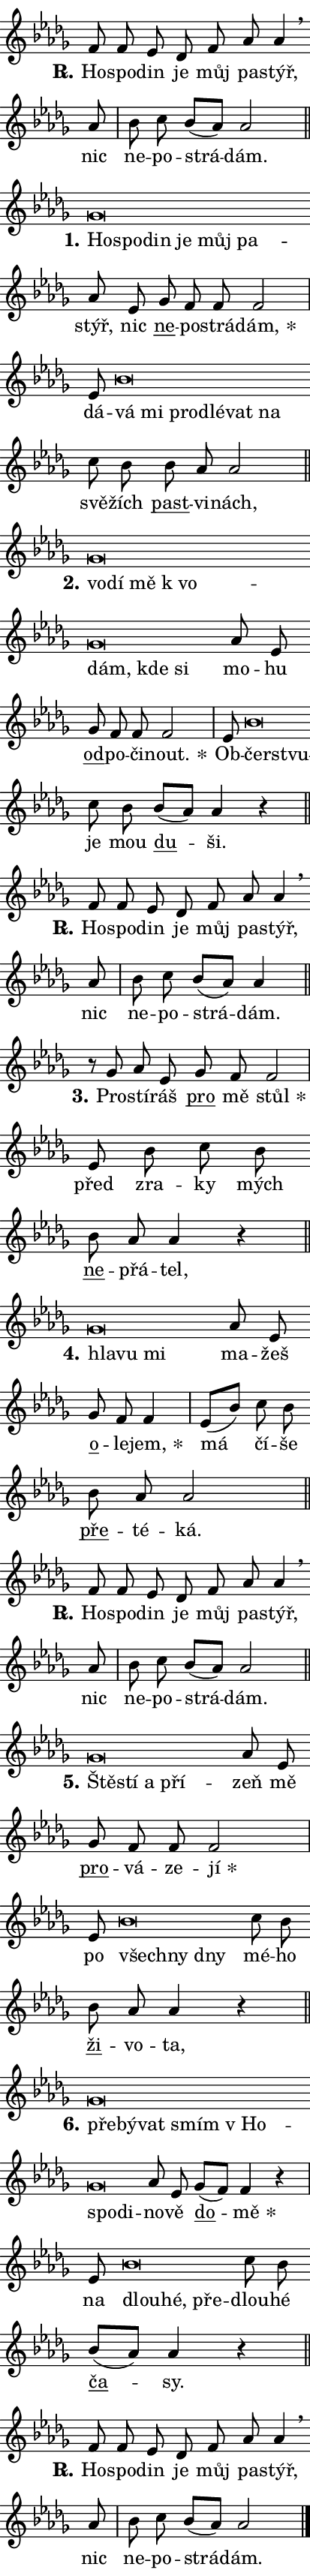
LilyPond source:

\version "2.22.1"
\header { tagline = "" }
\paper {
  indent = 0\cm
  top-margin = 0\cm
  right-margin = 0\cm
  bottom-margin = 0\cm
  left-margin = 0\cm
  paper-width = 7\cm
  page-breaking = #ly:one-page-breaking
  system-system-spacing.basic-distance = #11
  score-system-spacing.basic-distance = #11
  ragged-last = ##f
}


%% Author: Thomas Morley
%% https://lists.gnu.org/archive/html/lilypond-user/2020-05/msg00002.html
#(define (line-position grob)
"Returns position of @var[grob} in current system:
   @code{'start}, if at first time-step
   @code{'end}, if at last time-step
   @code{'middle} otherwise
"
  (let* ((col (ly:item-get-column grob))
         (ln (ly:grob-object col 'left-neighbor))
         (rn (ly:grob-object col 'right-neighbor))
         (col-to-check-left (if (ly:grob? ln) ln col))
         (col-to-check-right (if (ly:grob? rn) rn col))
         (break-dir-left
           (and
             (ly:grob-property col-to-check-left 'non-musical #f)
             (ly:item-break-dir col-to-check-left)))
         (break-dir-right
           (and
             (ly:grob-property col-to-check-right 'non-musical #f)
             (ly:item-break-dir col-to-check-right))))
        (cond ((eqv? 1 break-dir-left) 'start)
              ((eqv? -1 break-dir-right) 'end)
              (else 'middle))))

#(define (tranparent-at-line-position vctor)
  (lambda (grob)
  "Relying on @code{line-position} select the relevant enry from @var{vctor}.
Used to determine transparency,"
    (case (line-position grob)
      ((end) (not (vector-ref vctor 0)))
      ((middle) (not (vector-ref vctor 1)))
      ((start) (not (vector-ref vctor 2))))))

noteHeadBreakVisibility =
#(define-music-function (break-visibility)(vector?)
"Makes @code{NoteHead}s transparent relying on @var{break-visibility}"
#{
  \override NoteHead.transparent =
    #(tranparent-at-line-position break-visibility)
#})

#(define delete-ledgers-for-transparent-note-heads
  (lambda (grob)
    "Reads whether a @code{NoteHead} is transparent.
If so this @code{NoteHead} is removed from @code{'note-heads} from
@var{grob}, which is supposed to be @code{LedgerLineSpanner}.
As a result ledgers are not printed for this @code{NoteHead}"
    (let* ((nhds-array (ly:grob-object grob 'note-heads))
           (nhds-list
             (if (ly:grob-array? nhds-array)
                 (ly:grob-array->list nhds-array)
                 '()))
           ;; Relies on the transparent-property being done before
           ;; Staff.LedgerLineSpanner.after-line-breaking is executed.
           ;; This is fragile ...
           (to-keep
             (remove
               (lambda (nhd)
                 (ly:grob-property nhd 'transparent #f))
               nhds-list)))
      ;; TODO find a better method to iterate over grob-arrays, similiar
      ;; to filter/remove etc for lists
      ;; For now rebuilt from scratch
      (set! (ly:grob-object grob 'note-heads)  '())
      (for-each
        (lambda (nhd)
          (ly:pointer-group-interface::add-grob grob 'note-heads nhd))
        to-keep))))

hideNotes = {
  \noteHeadBreakVisibility #begin-of-line-visible
}
unHideNotes = {
  \noteHeadBreakVisibility #all-visible
}

% work-around for resetting accidentals
% https://lilypond.org/doc/v2.23/Documentation/notation/displaying-rhythms#unmetered-music
cadenzaMeasure = {
  \cadenzaOff
  \partial 1024 s1024
  \cadenzaOn
}

#(define-markup-command (accent layout props text) (markup?)
  "Underline accented syllable"
  (interpret-markup layout props
    #{\markup \override #'(offset . 4.3) \underline { #text }#}))

responsum = \markup \concat {
  "R" \hspace #-1.05 \path #0.1 #'((moveto 0 0.07) (lineto 0.9 0.8)) \hspace #0.05 "."
}

\layout {
    \context {
        \Staff
        \remove "Time_signature_engraver"
        \override LedgerLineSpanner.after-line-breaking = #delete-ledgers-for-transparent-note-heads
    }
    \context {
        \Voice {
            \override NoteHead.output-attributes = #'((class . "notehead"))
            \override Hairpin.height = #0.55
        }
    }
    \context {
        \Lyrics {
            \override StanzaNumber.output-attributes = #'((class . "stanzanumber"))
            \override LyricSpace.minimum-distance = #0.9
            \override LyricText.font-name = #"TeX Gyre Schola"
            \override LyricText.font-size = 1
            \override StanzaNumber.font-name = #"TeX Gyre Schola Bold"
            \override StanzaNumber.font-size = 1
        }
    }
}

% magnetic-lyrics.ily
%
%   written by
%     Jean Abou Samra <jean@abou-samra.fr>
%     Werner Lemberg <wl@gnu.org>
%
%   adapted by
%     Jiri Hon <jiri.hon@gmail.com>
%
% Version 2022-Apr-15

% https://www.mail-archive.com/lilypond-user@gnu.org/msg149350.html

#(define (Left_hyphen_pointer_engraver context)
   "Collect syllable-hyphen-syllable occurrences in lyrics and store
them in properties.  This engraver only looks to the left.  For
example, if the lyrics input is @code{foo -- bar}, it does the
following.

@itemize @bullet
@item
Set the @code{text} property of the @code{LyricHyphen} grob between
@q{foo} and @q{bar} to @code{foo}.

@item
Set the @code{left-hyphen} property of the @code{LyricText} grob with
text @q{foo} to the @code{LyricHyphen} grob between @q{foo} and
@q{bar}.
@end itemize

Use this auxiliary engraver in combination with the
@code{lyric-@/text::@/apply-@/magnetic-@/offset!} hook."
   (let ((hyphen #f)
         (text #f))
     (make-engraver
      (acknowledgers
       ((lyric-syllable-interface engraver grob source-engraver)
        (set! text grob)))
      (end-acknowledgers
       ((lyric-hyphen-interface engraver grob source-engraver)
        ;(when (not (grob::has-interface grob 'lyric-space-interface))
          (set! hyphen grob)));)
      ((stop-translation-timestep engraver)
       (when (and text hyphen)
         (ly:grob-set-object! text 'left-hyphen hyphen))
       (set! text #f)
       (set! hyphen #f)))))

#(define (lyric-text::apply-magnetic-offset! grob)
   "If the space between two syllables is less than the value in
property @code{LyricText@/.details@/.squash-threshold}, move the right
syllable to the left so that it gets concatenated with the left
syllable.

Use this function as a hook for
@code{LyricText@/.after-@/line-@/breaking} if the
@code{Left_@/hyphen_@/pointer_@/engraver} is active."
   (let ((hyphen (ly:grob-object grob 'left-hyphen #f)))
     (when hyphen
       (let ((left-text (ly:spanner-bound hyphen LEFT)))
         (when (grob::has-interface left-text 'lyric-syllable-interface)
           (let* ((common (ly:grob-common-refpoint grob left-text X))
                  (this-x-ext (ly:grob-extent grob common X))
                  (left-x-ext
                   (begin
                     ;; Trigger magnetism for left-text.
                     (ly:grob-property left-text 'after-line-breaking)
                     (ly:grob-extent left-text common X)))
                  ;; `delta` is the gap width between two syllables.
                  (delta (- (interval-start this-x-ext)
                            (interval-end left-x-ext)))
                  (details (ly:grob-property grob 'details))
                  (threshold (assoc-get 'squash-threshold details 0.2)))
             (when (< delta threshold)
               (let* (;; We have to manipulate the input text so that
                      ;; ligatures crossing syllable boundaries are not
                      ;; disabled.  For languages based on the Latin
                      ;; script this is essentially a beautification.
                      ;; However, for non-Western scripts it can be a
                      ;; necessity.
                      (lt (ly:grob-property left-text 'text))
                      (rt (ly:grob-property grob 'text))
                      (is-space (grob::has-interface hyphen 'lyric-space-interface))
                      (space (if is-space " " ""))
                      (space-markup (grob-interpret-markup grob " "))
                      (space-size (interval-length (ly:stencil-extent space-markup X)))
                      (extra-delta (if is-space space-size 0))
                      ;; Append new syllable.
                      (ltrt-space (if (and (string? lt) (string? rt))
                                (string-append lt space rt)
                                (make-concat-markup (list lt space rt))))
                      ;; Right-align `ltrt` to the right side.
                      (ltrt-space-markup (grob-interpret-markup
                               grob
                               (make-translate-markup
                                (cons (interval-length this-x-ext) 0)
                                (make-right-align-markup ltrt-space)))))
                 (begin
                   ;; Don't print `left-text`.
                   (ly:grob-set-property! left-text 'stencil #f)
                   ;; Set text and stencil (which holds all collected
                   ;; syllables so far) and shift it to the left.
                   (ly:grob-set-property! grob 'text ltrt-space)
                   (ly:grob-set-property! grob 'stencil ltrt-space-markup)
                   (ly:grob-translate-axis! grob (- (- delta extra-delta)) X))))))))))


#(define (lyric-hyphen::displace-bounds-first grob)
   ;; Make very sure this callback isn't triggered too early.
   (let ((left (ly:spanner-bound grob LEFT))
         (right (ly:spanner-bound grob RIGHT)))
     (ly:grob-property left 'after-line-breaking)
     (ly:grob-property right 'after-line-breaking)
     (ly:lyric-hyphen::print grob)))

squashThreshold = #0.4

\layout {
  \context {
    \Lyrics
    \consists #Left_hyphen_pointer_engraver
    \override LyricText.after-line-breaking =
      #lyric-text::apply-magnetic-offset!
    \override LyricHyphen.stencil = #lyric-hyphen::displace-bounds-first
    \override LyricText.details.squash-threshold = \squashThreshold
    \override LyricHyphen.minimum-distance = 0
    \override LyricHyphen.minimum-length = \squashThreshold
  }
}

squash = \override LyricText.details.squash-threshold = 9999
unSquash = \override LyricText.details.squash-threshold = \squashThreshold

left = \override LyricText.self-alignment-X = #LEFT
unLeft = \revert LyricText.self-alignment-X

starOffset = #(lambda (grob) 
                (let ((x_offset (ly:self-alignment-interface::aligned-on-x-parent grob)))
                  (if (= x_offset 0) 0 (+ x_offset 1.2))))

star = #(define-music-function (syllable)(string?)
"Append star separator at the end of a syllable"
#{
  \once \override LyricText.X-offset = #starOffset
  \lyricmode { \markup {
    #syllable
    \override #'((font-name . "TeX Gyre Schola Bold")) \hspace #0.2 \lower #0.65 \larger "*"
  } }
#})

starAccent = #(define-music-function (syllable)(string?)
"Append star separator at the end of a syllable and make accent"
#{
  \once \override LyricText.X-offset = #starOffset
  \lyricmode { \markup {
    \accent #syllable
    \override #'((font-name . "TeX Gyre Schola Bold")) \hspace #0.2 \lower #0.65 \larger "*"
  } }
#})

breath = #(define-music-function (syllable)(string?)
"Append breathing indicator at the end of a syllable"
#{
  \lyricmode { \markup { #syllable "+" } }
#})

optionalBreath = #(define-music-function (syllable)(string?)
"Append optional breathing indicator at the end of a syllable"
#{
  \lyricmode { \markup { #syllable "(+)" } }
#})


\score {
    <<
        \new Voice = "melody" { \cadenzaOn \key des \major \relative { f'8 f es des f as as4 \breathe \bar "" as8 \cadenzaMeasure \bar "|" bes c bes[( as)] as2 \cadenzaMeasure \bar "||" \break }
\relative { ges'\breve*1/16 \hideNotes \breve*1/16 \bar "" \breve*1/16 \bar "" \breve*1/16 \bar "" \breve*1/16 \breve*1/16 \bar "" \unHideNotes as8 es \bar "" ges f f f2 \cadenzaMeasure \bar "|" es8 bes'\breve*1/16 \hideNotes \breve*1/16 \bar "" \breve*1/16 \bar "" \breve*1/16 \bar "" \breve*1/16 \breve*1/16 \bar "" \unHideNotes c8 bes \bar "" bes as as2 \cadenzaMeasure \bar "||" \break }
\relative { ges'\breve*1/16 \hideNotes \breve*1/16 \bar "" \breve*1/16 \bar "" \breve*1/16 \bar "" \breve*1/16 \bar "" \breve*1/16 \breve*1/16 \bar "" \unHideNotes as8 es \bar "" ges f f f2 \cadenzaMeasure \bar "|" es8 bes'\breve*1/16 \hideNotes \breve*1/16 \bar "" \unHideNotes c8 bes \bar "" bes[( as)] as4 r \cadenzaMeasure \bar "||" \break }
\relative { f'8 f es des f as as4 \breathe \bar "" as8 \cadenzaMeasure \bar "|" bes c bes[( as)] as4 \cadenzaMeasure \bar "||" \break }
\relative { r8 ges' as8 es \bar "" ges f f2 \cadenzaMeasure \bar "|" es8 bes'8 c8 bes \bar "" bes as as4 r \cadenzaMeasure \bar "||" \break }
\relative { ges'\breve*1/16 \hideNotes \breve*1/16 \breve*1/16 \bar "" \unHideNotes as8 es \bar "" ges f f4 \cadenzaMeasure \bar "|" es8[( bes')] c8 bes \bar "" bes as as2 \cadenzaMeasure \bar "||" \break }
\relative { f'8 f es des f as as4 \breathe \bar "" as8 \cadenzaMeasure \bar "|" bes c bes[( as)] as2 \cadenzaMeasure \bar "||" \break }
\relative { ges'\breve*1/16 \hideNotes \breve*1/16 \bar "" \breve*1/16 \breve*1/16 \bar "" \unHideNotes as8 es \bar "" ges f f f2 \cadenzaMeasure \bar "|" es8 bes'\breve*1/16 \hideNotes \breve*1/16 \breve*1/16 \bar "" \unHideNotes c8 bes \bar "" bes as as4 r \cadenzaMeasure \bar "||" \break }
\relative { ges'\breve*1/16 \hideNotes \breve*1/16 \bar "" \breve*1/16 \bar "" \breve*1/16 \bar "" \breve*1/16 \bar "" \breve*1/16 \breve*1/16 \bar "" \unHideNotes as8 es \bar "" ges[( f)] f4 r \cadenzaMeasure \bar "|" es8 bes'\breve*1/16 \hideNotes \breve*1/16 \breve*1/16 \bar "" \unHideNotes c8 bes \bar "" bes[( as)] as4 r \cadenzaMeasure \bar "||" \break }
\relative { f'8 f es des f as as4 \breathe \bar "" as8 \cadenzaMeasure \bar "|" bes c bes[( as)] as2 \cadenzaMeasure \bar "||" \break } \bar "|." }
        \new Lyrics \lyricsto "melody" { \lyricmode { \set stanza = \responsum
Ho -- spo -- din je můj pa -- stýř, nic ne -- po -- strá -- dám.
\set stanza = "1."
\left Ho -- \squash spo -- din je můj pa -- \unLeft \unSquash stýř, nic \markup \accent ne -- po -- strá -- \star dám, dá -- \left vá \squash mi pro -- dlé -- vat na \unLeft \unSquash svě -- žích \markup \accent past -- vi -- nách,
\set stanza = "2."
\left vo -- \squash dí mě "k vo" -- dám, kde si \unLeft \unSquash mo -- hu \markup \accent od -- po -- či -- \star nout. Ob -- \left čer -- \squash stvu -- \unLeft \unSquash je mou \markup \accent du -- ši.
\set stanza = \responsum
Ho -- spo -- din je můj pa -- stýř, nic ne -- po -- strá -- dám.
\set stanza = "3."
Pro -- stí -- ráš \markup \accent pro mě \star stůl před zra -- ky mých \markup \accent ne -- přá -- tel,
\set stanza = "4."
\left hla -- \squash vu mi \unLeft \unSquash ma -- žeš \markup \accent o -- le -- \star jem, má čí -- še \markup \accent pře -- té -- ká.
\set stanza = \responsum
Ho -- spo -- din je můj pa -- stýř, nic ne -- po -- strá -- dám.
\set stanza = "5."
\left Ště -- \squash stí a pří -- \unLeft \unSquash zeň mě \markup \accent pro -- vá -- ze -- \star jí po \left všech -- \squash ny dny \unLeft \unSquash mé -- ho \markup \accent ži -- vo -- ta,
\set stanza = "6."
\left pře -- \squash bý -- vat smím "v Ho" -- spo -- di -- \unLeft \unSquash no -- vě \markup \accent do -- \star mě na \left dlou -- \squash hé, pře -- \unLeft \unSquash dlou -- hé \markup \accent ča -- sy.
\set stanza = \responsum
Ho -- spo -- din je můj pa -- stýř, nic ne -- po -- strá -- dám. } }
    >>
    \layout {}
}
